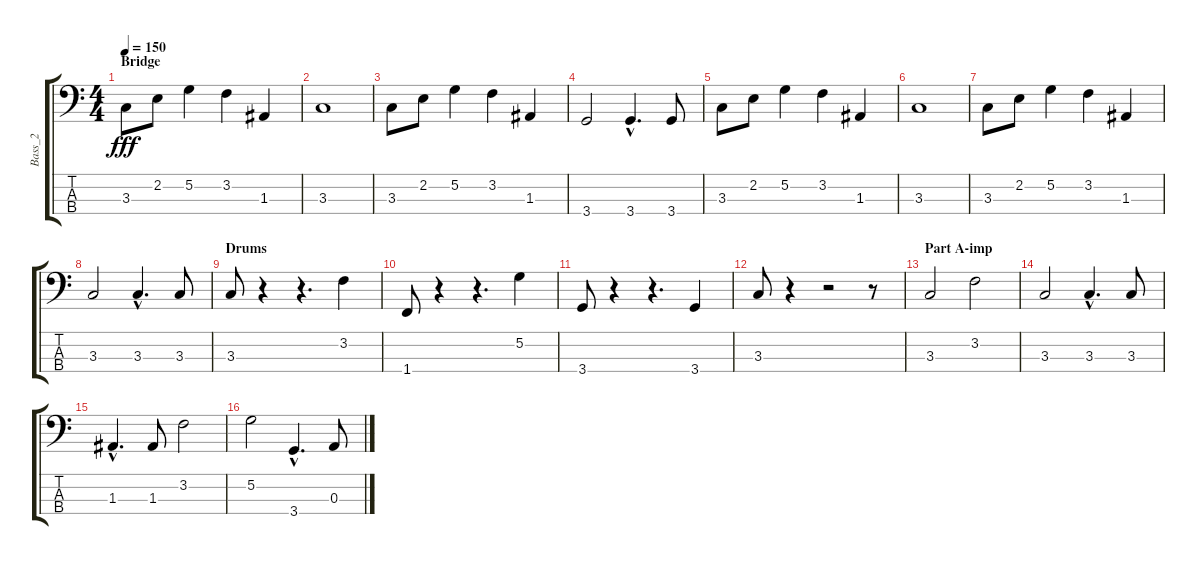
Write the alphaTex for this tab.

\track ("Bass_2" "Bass_2") {instrument acousticbass}
\staff {score tabs}
\tuning (G2 D2 A1 E1) {hide}
\ts (4 4)
\section ("" "Bridge")
\tempo 150
\clef f4
\ks c
3.3.8{dy fff} 2.2.8 5.2.4 3.2.4 1.3.4 |
3.3.1 |
3.3.8 2.2.8 5.2.4 3.2.4 1.3.4 |
3.4.2 3.4{hac}.4{d} 3.4.8 |
3.3.8 2.2.8 5.2.4 3.2.4 1.3.4 |
3.3.1 |
3.3.8 2.2.8 5.2.4 3.2.4 1.3.4 |
3.3.2 3.3{hac}.4{d} 3.3.8 |
\section ("" "Drums")
3.3.8 r.4 r.4{d} 3.2.4 |
1.4.8 r.4 r.4{d} 5.2.4 |
3.4.8 r.4 r.4{d} 3.4.4 |
3.3.8 r.4 r.2 r.8 |
\section ("" "Part A-imp")
3.3.2 3.2.2 |
3.3.2 3.3{hac}.4{d} 3.3.8 |
1.3{hac}.4{d} 1.3.8 3.2.2 |
5.2.2 3.4{hac}.4{d} 0.3.8
